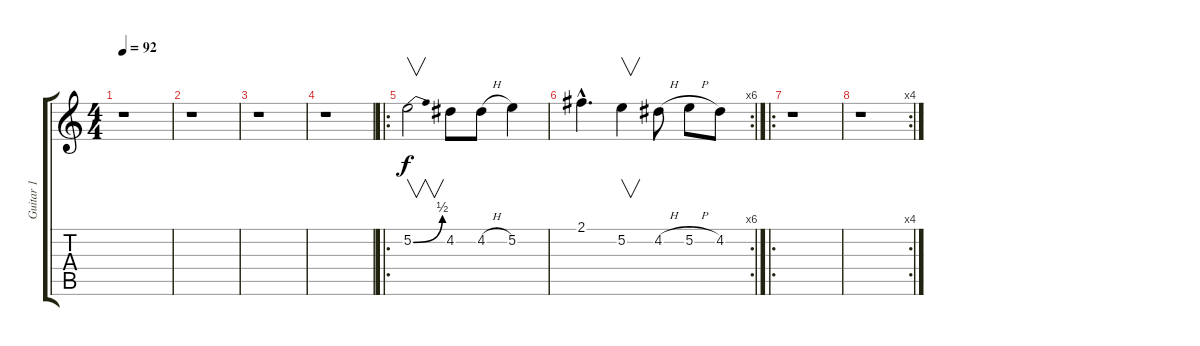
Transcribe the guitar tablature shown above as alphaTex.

\track ("Guitar 1" "Guitar 1") {instrument electricguitarclean}
\staff {score tabs}
\tuning (E4 B3 G3 D3 A2 D2) {hide}
\ts (4 4)
\tempo 92
\clef g2
\ks c
r.1{dy f} |
r.1 |
r.1 |
r.1 |
\ro
5.2{be (bend 0 0 60 2)}.2{v} 4.2.8 4.2{h}.8 5.2.4 |
\rc 6
2.1{hac}.4{d} 5.2.4{v} 4.2{h}.8 5.2{h}.8 4.2.8 |
\ro
r.1 |
\rc 4
r.1
